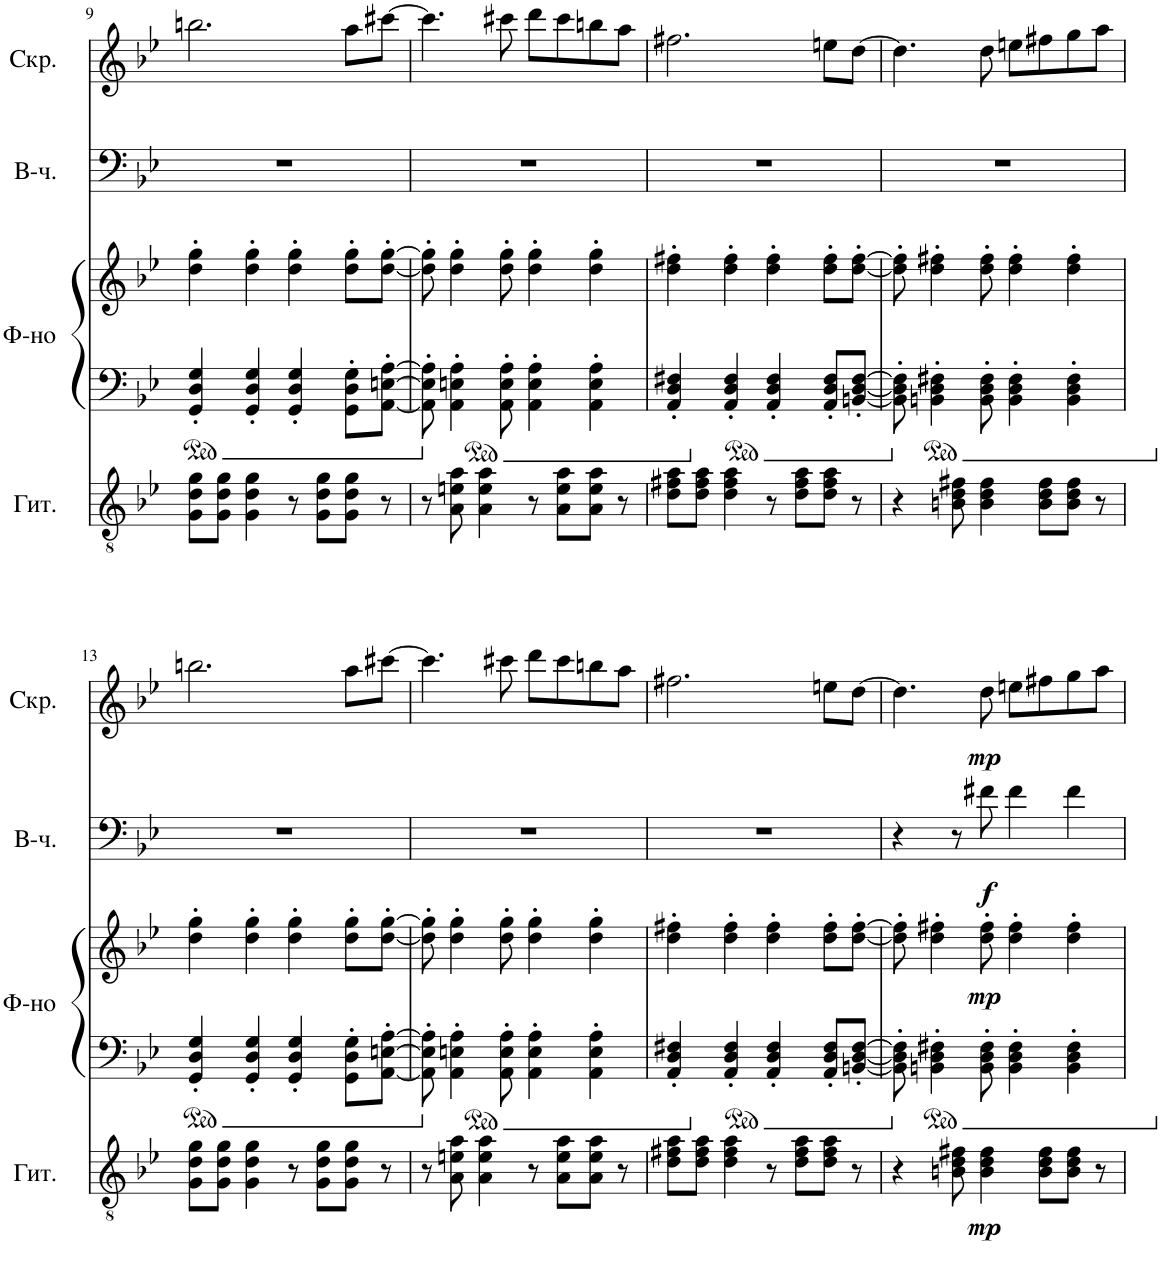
**kern	**dynam	**kern	**kern	**dynam	**kern	**dynam	**kern	**dynam
*part4	*part4	*part3	*part3	*part3	*part2	*part2	*part1	*part1
*staff5	*staff5	*staff4	*staff3	*staff3/4	*staff2	*staff2	*staff1	*staff1
*I"Акустическая гитара	*	*I"Фортепиано	*	*	*I"Виолончель	*	*I"Скрипка	*
!!LO:PB:g=z
*clefGv2	*	*clefF4	*clefG2	*	*clefF4	*	*clefG2	*
*k[b-e-]	*	*k[b-e-]	*k[b-e-]	*	*k[b-e-]	*	*k[b-e-]	*
*M4/4	*	*M4/4	*M4/4	*	*M4/4	*	*M4/4	*
=9	=9	=9	=9	=9	=9	=9	=9	=9
8G\ 8d\ 8g\L	.	4GG/' 4D/' 4G/'	4dd\' 4gg\'	.	1r	.	2.bbn\	.
8G\ 8d\ 8g\J	.	.	.	.	.	.	.	.
4G\ 4d\ 4g\	.	4GG/' 4D/' 4G/'	4dd\' 4gg\'	.	.	.	.	.
8r	.	4GG/' 4D/' 4G/'	4dd\' 4gg\'	.	.	.	.	.
8G\ 8d\ 8g\L	.	.	.	.	.	.	.	.
8G\ 8d\ 8g\J	.	8GG\' 8D\' 8G\'L	8dd\' 8gg\'L	.	.	.	8aa\L	.
8r	.	[8AA\' [8En\' [8A\'J	[8dd\' [8gg\'J	.	.	.	[8ccc#X\J	.
=10	=10	=10	=10	=10	=10	=10	=10	=10
8r	.	8AA\]' 8E\]' 8A\]'	8dd\]' 8gg\]'	.	1r	.	4.ccc#\]	.
8A\ 8en\ 8a\	.	4AA\' 4En\' 4A\'	4dd\' 4gg\'	.	.	.	.	.
4A\ 4e\ 4a\	.	.	.	.	.	.	.	.
.	.	8AA\' 8E\' 8A\'	8dd\' 8gg\'	.	.	.	8ccc#X\	.
8r	.	4AA\' 4E\' 4A\'	4dd\' 4gg\'	.	.	.	8ddd\L	.
8A\ 8e\ 8a\L	.	.	.	.	.	.	8ccc#\	.
8A\ 8e\ 8a\J	.	4AA\' 4E\' 4A\'	4dd\' 4gg\'	.	.	.	8bbn\	.
8r	.	.	.	.	.	.	8aa\J	.
=11	=11	=11	=11	=11	=11	=11	=11	=11
8d\ 8f#X\ 8a\L	.	4AA/' 4D/' 4F#X/'	4dd\' 4ff#X\'	.	1r	.	2.ff#X\	.
8d\ 8f#\ 8a\J	.	.	.	.	.	.	.	.
4d\ 4f#\ 4a\	.	4AA/' 4D/' 4F#/'	4dd\' 4ff#\'	.	.	.	.	.
8r	.	4AA/' 4D/' 4F#/'	4dd\' 4ff#\'	.	.	.	.	.
8d\ 8f#\ 8a\L	.	.	.	.	.	.	.	.
8d\ 8f#\ 8a\J	.	8AA/' 8D/' 8F#/'L	8dd\' 8ff#\'L	.	.	.	8een\L	.
8r	.	[8BBn/' [8D/' [8F#/'J	[8dd\' [8ff#\'J	.	.	.	[8dd\J	.
=12	=12	=12	=12	=12	=12	=12	=12	=12
4r	.	8BB\]' 8D\]' 8F#\]'	8dd\]' 8ff#\]'	.	1r	.	4.dd\]	.
.	.	4BBn\' 4D\' 4F#X\'	4dd\' 4ff#X\'	.	.	.	.	.
8Bn\ 8d\ 8f#X\	.	.	.	.	.	.	.	.
4B\ 4d\ 4f#\	.	8BB\' 8D\' 8F#\'	8dd\' 8ff#\'	.	.	.	8dd\	.
.	.	4BB\' 4D\' 4F#\'	4dd\' 4ff#\'	.	.	.	8een\L	.
8B\ 8d\ 8f#\L	.	.	.	.	.	.	8ff#X\	.
8B\ 8d\ 8f#\J	.	4BB\' 4D\' 4F#\'	4dd\' 4ff#\'	.	.	.	8gg\	.
8r	.	.	.	.	.	.	8aa\J	.
!!LO:LB:g=z
=13	=13	=13	=13	=13	=13	=13	=13	=13
8G\ 8d\ 8g\L	.	4GG/' 4D/' 4G/'	4dd\' 4gg\'	.	1r	.	2.bbn\	.
8G\ 8d\ 8g\J	.	.	.	.	.	.	.	.
4G\ 4d\ 4g\	.	4GG/' 4D/' 4G/'	4dd\' 4gg\'	.	.	.	.	.
8r	.	4GG/' 4D/' 4G/'	4dd\' 4gg\'	.	.	.	.	.
8G\ 8d\ 8g\L	.	.	.	.	.	.	.	.
8G\ 8d\ 8g\J	.	8GG\' 8D\' 8G\'L	8dd\' 8gg\'L	.	.	.	8aa\L	.
8r	.	[8AA\' [8En\' [8A\'J	[8dd\' [8gg\'J	.	.	.	[8ccc#X\J	.
=14	=14	=14	=14	=14	=14	=14	=14	=14
8r	.	8AA\]' 8E\]' 8A\]'	8dd\]' 8gg\]'	.	1r	.	4.ccc#\]	.
8A\ 8en\ 8a\	.	4AA\' 4En\' 4A\'	4dd\' 4gg\'	.	.	.	.	.
4A\ 4e\ 4a\	.	.	.	.	.	.	.	.
.	.	8AA\' 8E\' 8A\'	8dd\' 8gg\'	.	.	.	8ccc#X\	.
8r	.	4AA\' 4E\' 4A\'	4dd\' 4gg\'	.	.	.	8ddd\L	.
8A\ 8e\ 8a\L	.	.	.	.	.	.	8ccc#\	.
8A\ 8e\ 8a\J	.	4AA\' 4E\' 4A\'	4dd\' 4gg\'	.	.	.	8bbn\	.
8r	.	.	.	.	.	.	8aa\J	.
=15	=15	=15	=15	=15	=15	=15	=15	=15
8d\ 8f#X\ 8a\L	.	4AA/' 4D/' 4F#X/'	4dd\' 4ff#X\'	.	1r	.	2.ff#X\	.
8d\ 8f#\ 8a\J	.	.	.	.	.	.	.	.
4d\ 4f#\ 4a\	.	4AA/' 4D/' 4F#/'	4dd\' 4ff#\'	.	.	.	.	.
8r	.	4AA/' 4D/' 4F#/'	4dd\' 4ff#\'	.	.	.	.	.
8d\ 8f#\ 8a\L	.	.	.	.	.	.	.	.
8d\ 8f#\ 8a\J	.	8AA/' 8D/' 8F#/'L	8dd\' 8ff#\'L	.	.	.	8een\L	.
8r	.	[8BBn/' [8D/' [8F#/'J	[8dd\' [8ff#\'J	.	.	.	[8dd\J	.
=16	=16	=16	=16	=16	=16	=16	=16	=16
4r	.	8BB\]' 8D\]' 8F#\]'	8dd\]' 8ff#\]'	.	4r	.	4.dd\]	.
.	.	4BBn\' 4D\' 4F#X\'	4dd\' 4ff#X\'	.	.	.	.	.
8Bn\ 8d\ 8f#X\	.	.	.	.	8r	.	.	.
!	!LO:DY:b	!	!	!LO:DY:b	!	!LO:DY:b	!	!LO:DY:b
4B\ 4d\ 4f#\	mp	8BB\' 8D\' 8F#\'	8dd\' 8ff#\'	mp	8f#X\	f	8dd\	mp
.	.	4BB\' 4D\' 4F#\'	4dd\' 4ff#\'	.	4f#\	.	8een\L	.
8B\ 8d\ 8f#\L	.	.	.	.	.	.	8ff#X\	.
8B\ 8d\ 8f#\J	.	4BB\' 4D\' 4F#\'	4dd\' 4ff#\'	.	4f#\	.	8gg\	.
8r	.	.	.	.	.	.	8aa\J	.
=	=	=	=	=	=	=	=	=
*-	*-	*-	*-	*-	*-	*-	*-	*-
